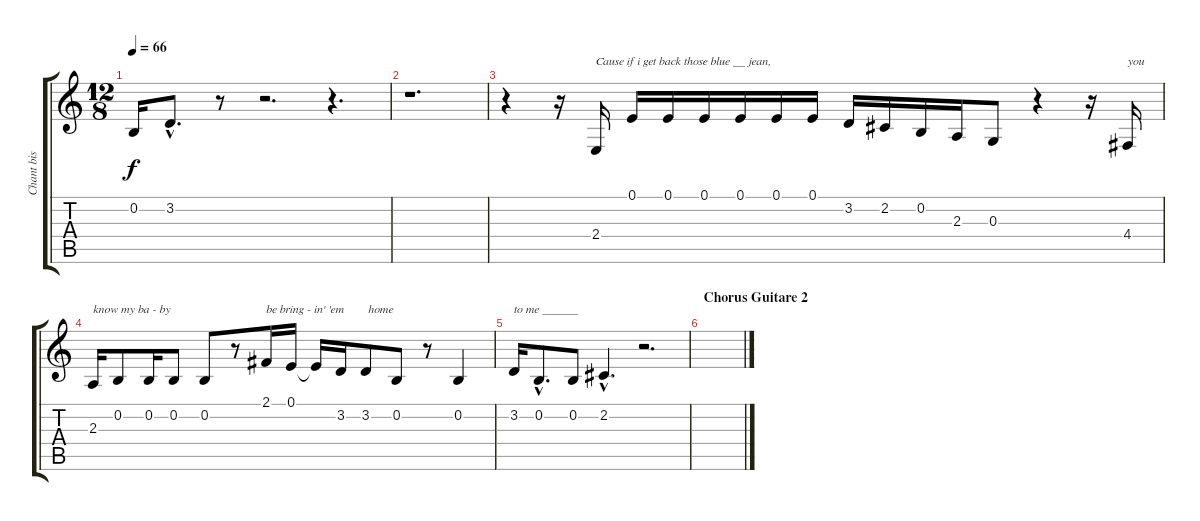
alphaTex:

\track ("Chant bis" "Chant bis") {instrument oboe}
\staff {score tabs}
\tuning (E4 B3 G3 D3 A2 E2) {hide}
\ts (12 8)
\tempo 66
\clef g2
\ks c
0.2.16{dy f} 3.2{hac}.8{d} r.8 r.2{d} r.4{d} |
r.1{d} |
r.4 r.16 2.4.16{txt "Cause if i get back those blue __ jean,"} 0.1.16 0.1.16 0.1.16 0.1.16 0.1.16 0.1.16 3.2.16 2.2.16 0.2.16 2.3.16 0.3.8 r.4 r.16 4.4.16{txt "you"} |
2.3.16{txt "know my ba - by"} 0.2.8 0.2.16 0.2.8 0.2.8 r.8 2.1.16{txt "be bring - in' 'em        home"} 0.1.16 0.1{t}.16 3.2.16 3.2.8 0.2.8 r.8 0.2.4 |
3.2.16{txt "to me ______"} 0.2{hac}.8{d} 0.2.8 2.2{hac}.4{d} r.2{d} |
\section ("" "Chorus Guitare 2")
